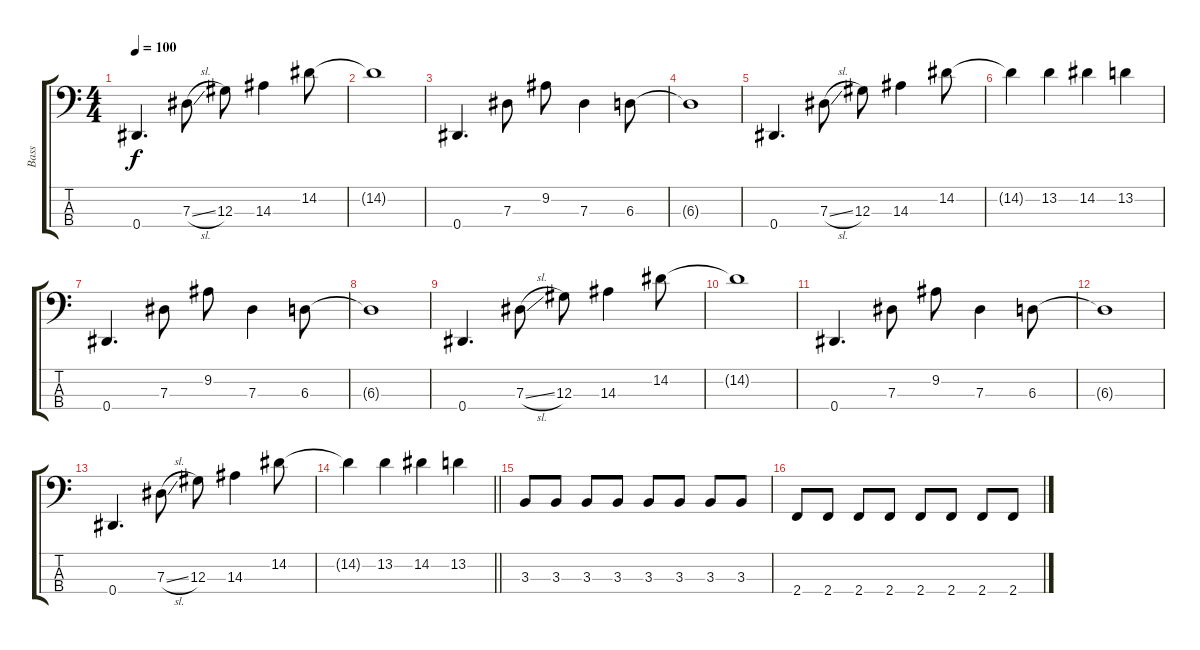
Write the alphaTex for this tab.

\track ("Bass" "Bass") {instrument electricbasspick}
\staff {score tabs}
\tuning (Gb2 Db2 Ab1 Eb1) {hide}
\ts (4 4)
\tempo 100
\clef f4
\ks c
0.4.4{d dy f} 7.3{sl}.8 12.3.8 14.3.4 14.2.8 |
14.2{t}.1 |
0.4.4{d} 7.3.8 9.2.8 7.3.4 6.3.8 |
6.3{t}.1 |
0.4.4{d} 7.3{sl}.8 12.3.8 14.3.4 14.2.8 |
14.2{t}.4 13.2.4 14.2.4 13.2.4 |
0.4.4{d} 7.3.8 9.2.8 7.3.4 6.3.8 |
6.3{t}.1 |
0.4.4{d} 7.3{sl}.8 12.3.8 14.3.4 14.2.8 |
14.2{t}.1 |
0.4.4{d} 7.3.8 9.2.8 7.3.4 6.3.8 |
6.3{t}.1 |
0.4.4{d} 7.3{sl}.8 12.3.8 14.3.4 14.2.8 |
\barLineRight lightlight
14.2{t}.4 13.2.4 14.2.4 13.2.4 |
\section ("" "")
3.3.8 3.3.8 3.3.8 3.3.8 3.3.8 3.3.8 3.3.8 3.3.8 |
2.4.8 2.4.8 2.4.8 2.4.8 2.4.8 2.4.8 2.4.8 2.4.8
